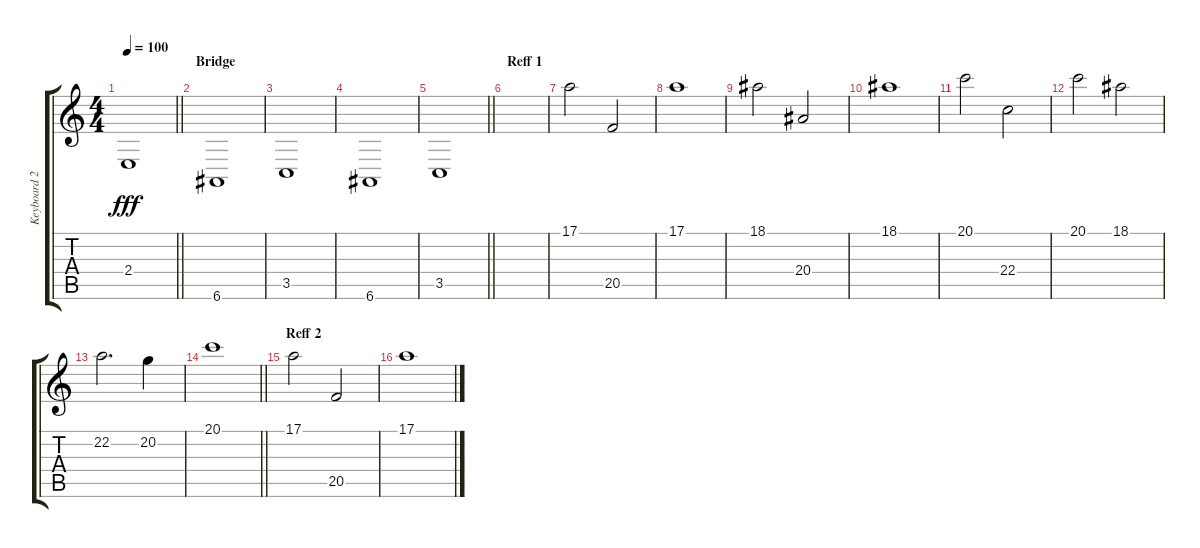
\track ("Keyboard 2(Ovie)" "Keyboard 2") {instrument stringensemble2}
\staff {score tabs}
\tuning (E4 B3 G3 D3 A2 E2) {hide}
\ts (4 4)
\tempo 100
\clef g2
\barLineRight lightlight
\ks c
2.4{t}.1{dy fff} |
\section ("" "Bridge")
6.6.1 |
3.5.1 |
6.6.1 |
\barLineRight lightlight
3.5.1 |
\section ("" "Reff 1")
|
17.1.2 20.5.2 |
17.1.1 |
18.1.2 20.4.2 |
18.1.1 |
20.1.2 22.4.2 |
20.1.2 18.1.2 |
22.2.2{d} 20.2.4 |
\barLineRight lightlight
20.1.1 |
\section ("" "Reff 2")
17.1.2 20.5.2 |
17.1.1
